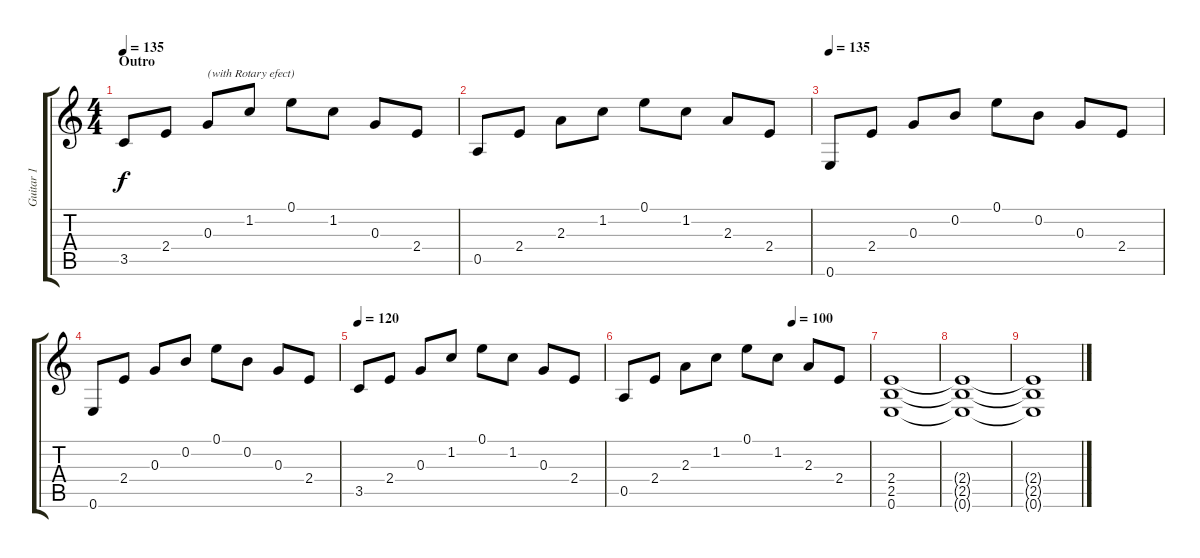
\track ("Guitar 1" "Guitar 1") {instrument electricguitarclean}
\staff {score tabs}
\tuning (E4 B3 G3 D3 A2 E2) {hide}
\ts (4 4)
\section ("" "Outro")
\tempo 135
\clef g2
\ks c
3.5.8{dy f volume 11 instrument electricguitarclean} 2.4.8 0.3.8{txt "(with Rotary efect)"} 1.2.8 0.1.8 1.2.8 0.3.8 2.4.8 |
0.5.8 2.4.8 2.3.8 1.2.8 0.1.8 1.2.8 2.3.8 2.4.8 |
\tempo 135
0.6.8 2.4.8 0.3.8 0.2.8 0.1.8 0.2.8 0.3.8 2.4.8 |
0.6.8 2.4.8 0.3.8 0.2.8 0.1.8 0.2.8 0.3.8 2.4.8 |
\tempo 120
3.5.8 2.4.8 0.3.8 1.2.8 0.1.8 1.2.8 0.3.8 2.4.8 |
\tempo (100 0.6875)
0.5.8 2.4.8 2.3.8 1.2.8 0.1.8 1.2.8 2.3.8 2.4.8 |
(2.4 2.5 0.6).1 |
(2.4{t} 2.5{t} 0.6{t}).1 |
(2.4{t} 2.5{t} 0.6{t}).1
